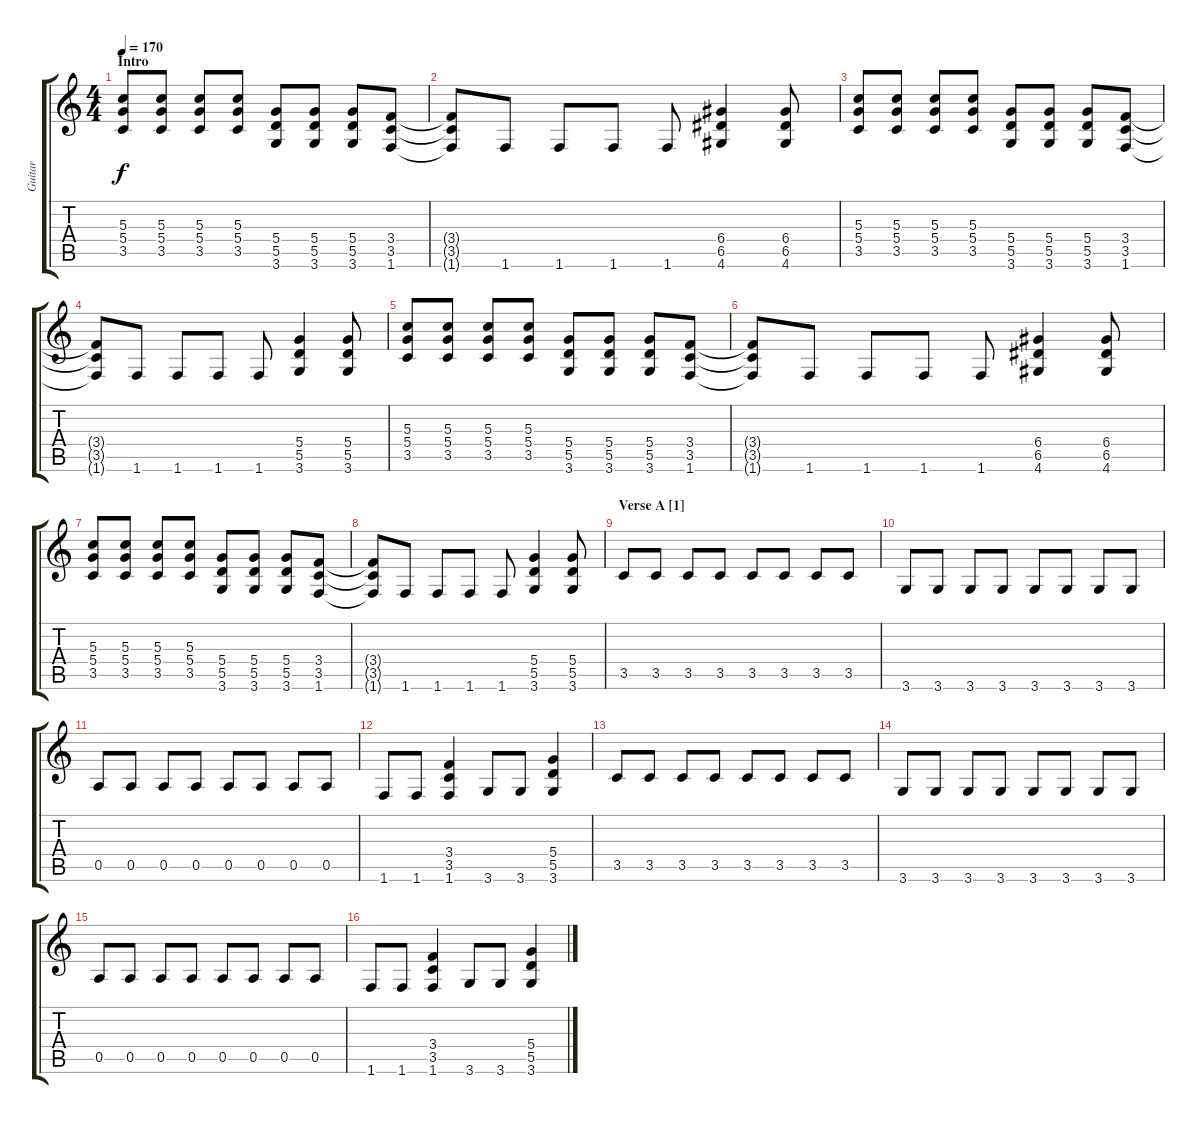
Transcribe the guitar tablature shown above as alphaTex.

\track ("Guitar" "Guitar") {instrument overdrivenguitar}
\staff {score tabs}
\tuning (E4 B3 G3 D3 A2 E2) {hide}
\ts (4 4)
\section ("" "Intro")
\tempo 170
\clef g2
\ks c
(5.3 5.4 3.5).8{dy f instrument overdrivenguitar} (5.3 5.4 3.5).8 (5.3 5.4 3.5).8 (5.3 5.4 3.5).8 (5.4 5.5 3.6).8 (5.4 5.5 3.6).8 (5.4 5.5 3.6).8 (3.4 3.5 1.6).8 |
(3.4{t} 3.5{t} 1.6{t}).8 1.6.8 1.6.8 1.6.8 1.6.8 (6.4 6.5 4.6).4 (6.4 6.5 4.6).8 |
(5.3 5.4 3.5).8 (5.3 5.4 3.5).8 (5.3 5.4 3.5).8 (5.3 5.4 3.5).8 (5.4 5.5 3.6).8 (5.4 5.5 3.6).8 (5.4 5.5 3.6).8 (3.4 3.5 1.6).8 |
(3.4{t} 3.5{t} 1.6{t}).8 1.6.8 1.6.8 1.6.8 1.6.8 (5.4 5.5 3.6).4 (5.4 5.5 3.6).8 |
(5.3 5.4 3.5).8 (5.3 5.4 3.5).8 (5.3 5.4 3.5).8 (5.3 5.4 3.5).8 (5.4 5.5 3.6).8 (5.4 5.5 3.6).8 (5.4 5.5 3.6).8 (3.4 3.5 1.6).8 |
(3.4{t} 3.5{t} 1.6{t}).8 1.6.8 1.6.8 1.6.8 1.6.8 (6.4 6.5 4.6).4 (6.4 6.5 4.6).8 |
(5.3 5.4 3.5).8 (5.3 5.4 3.5).8 (5.3 5.4 3.5).8 (5.3 5.4 3.5).8 (5.4 5.5 3.6).8 (5.4 5.5 3.6).8 (5.4 5.5 3.6).8 (3.4 3.5 1.6).8 |
(3.4{t} 3.5{t} 1.6{t}).8 1.6.8 1.6.8 1.6.8 1.6.8 (5.4 5.5 3.6).4 (5.4 5.5 3.6).8 |
\section ("" "Verse A [1]")
3.5.8 3.5.8 3.5.8 3.5.8 3.5.8 3.5.8 3.5.8 3.5.8 |
3.6.8 3.6.8 3.6.8 3.6.8 3.6.8 3.6.8 3.6.8 3.6.8 |
0.5.8 0.5.8 0.5.8 0.5.8 0.5.8 0.5.8 0.5.8 0.5.8 |
1.6.8 1.6.8 (3.4 3.5 1.6).4 3.6.8 3.6.8 (5.4 5.5 3.6).4 |
3.5.8 3.5.8 3.5.8 3.5.8 3.5.8 3.5.8 3.5.8 3.5.8 |
3.6.8 3.6.8 3.6.8 3.6.8 3.6.8 3.6.8 3.6.8 3.6.8 |
0.5.8 0.5.8 0.5.8 0.5.8 0.5.8 0.5.8 0.5.8 0.5.8 |
1.6.8 1.6.8 (3.4 3.5 1.6).4 3.6.8 3.6.8 (5.4 5.5 3.6).4
